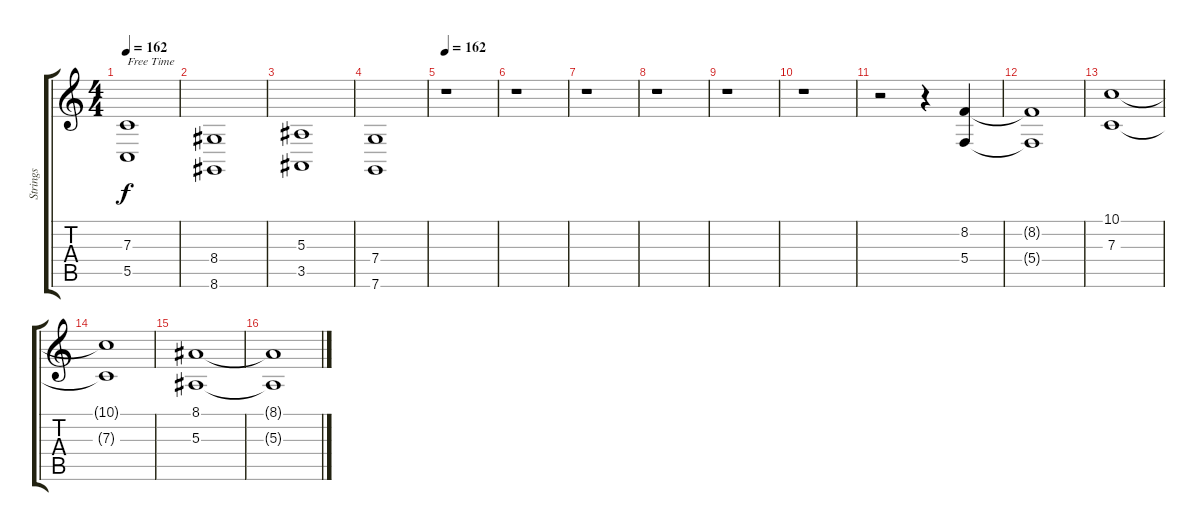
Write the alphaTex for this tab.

\track ("Strings" "Strings") {instrument stringensemble1}
\staff {score tabs}
\tuning (D4 A3 F3 C3 G2 C2) {hide}
\ts (4 4)
\tempo 162
\tempo 120
\tempo 162
\clef g2
\ks c
(7.3 5.5).1{txt "Free Time" dy f instrument stringensemble1} |
(8.4 8.6).1 |
(5.3 3.5).1 |
(7.4 7.6).1 |
\tempo 162
r.1 |
r.1 |
r.1 |
r.1 |
r.1 |
r.1 |
r.2 r.4 (8.2 5.4).4{volume 2} |
(8.2{t} 5.4{t}).1{volume 5} |
(10.1 7.3).1 |
(10.1{t} 7.3{t}).1 |
(8.1 5.3).1 |
(8.1{t} 5.3{t}).1
